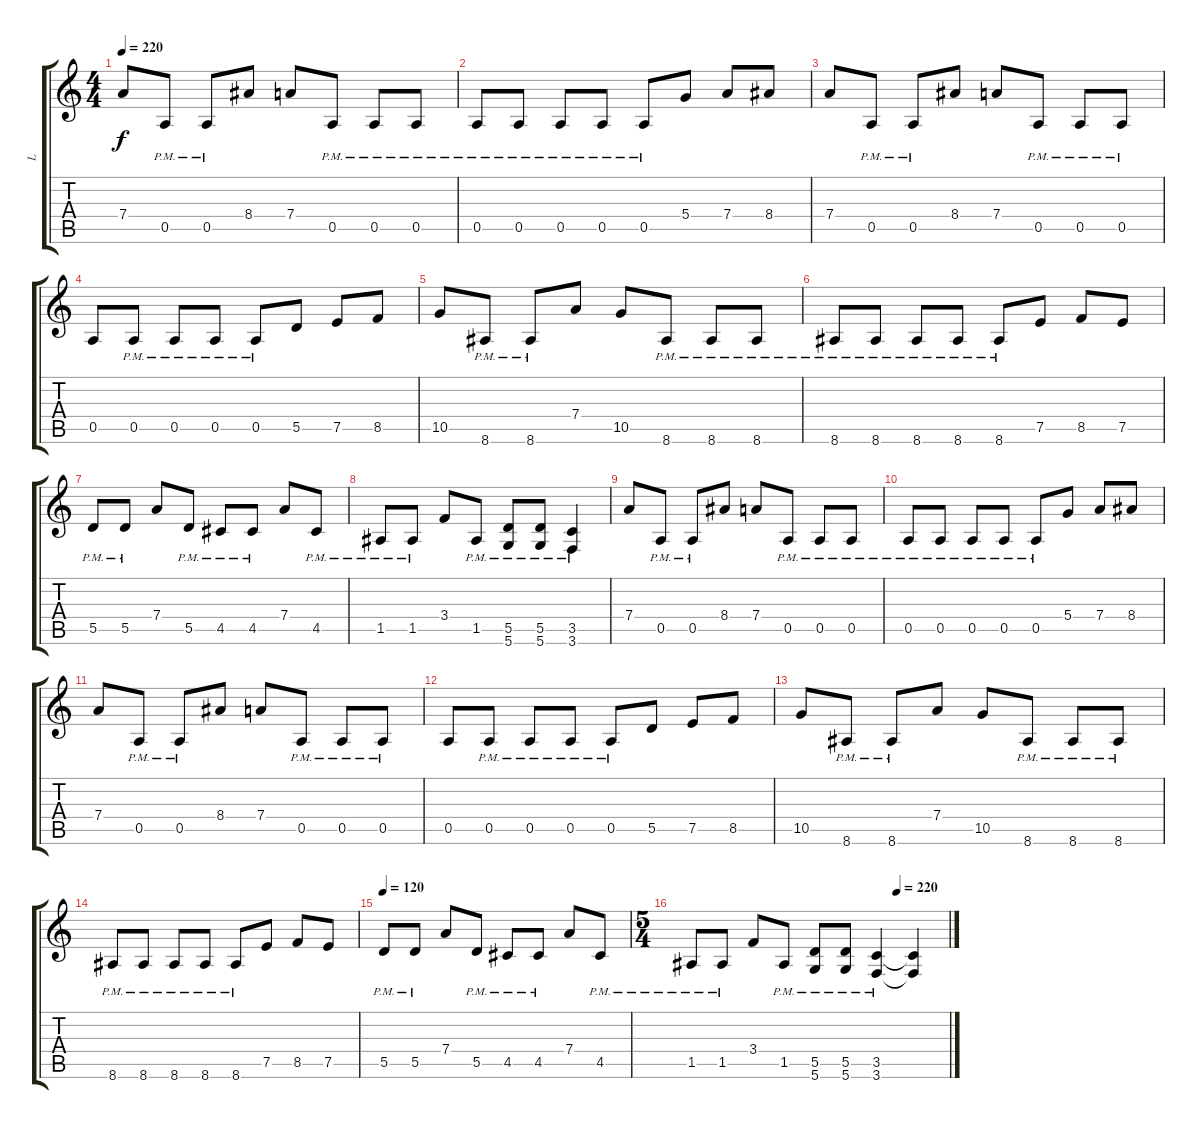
\track ("L" "L") {instrument distortionguitar}
\staff {score tabs}
\tuning (E4 B3 G3 D3 A2 D2) {hide}
\ts (4 4)
\tempo 220
\clef g2
\ks c
7.4.8{dy f} 0.5{pm}.8 0.5{pm}.8 8.4.8 7.4.8 0.5{pm}.8 0.5{pm}.8 0.5{pm}.8 |
0.5{pm}.8 0.5{pm}.8 0.5{pm}.8 0.5{pm}.8 0.5{pm}.8 5.4.8 7.4.8 8.4.8 |
7.4.8 0.5{pm}.8 0.5{pm}.8 8.4.8 7.4.8 0.5{pm}.8 0.5{pm}.8 0.5{pm}.8 |
0.5.8 0.5{pm}.8 0.5{pm}.8 0.5{pm}.8 0.5{pm}.8 5.5.8 7.5.8 8.5.8 |
10.5.8 8.6{pm}.8 8.6{pm}.8 7.4.8 10.5.8 8.6{pm}.8 8.6{pm}.8 8.6{pm}.8 |
8.6{pm}.8 8.6{pm}.8 8.6{pm}.8 8.6{pm}.8 8.6{pm}.8 7.5.8 8.5.8 7.5.8 |
5.5{pm}.8 5.5{pm}.8 7.4.8 5.5{pm}.8 4.5{pm}.8 4.5{pm}.8 7.4.8 4.5{pm}.8 |
1.5{pm}.8 1.5{pm}.8 3.4.8 1.5{pm}.8 (5.5{pm} 5.6{pm}).8 (5.5{pm} 5.6{pm}).8 (3.5{pm} 3.6{pm}).4 |
7.4.8 0.5{pm}.8 0.5{pm}.8 8.4.8 7.4.8 0.5{pm}.8 0.5{pm}.8 0.5{pm}.8 |
0.5{pm}.8 0.5{pm}.8 0.5{pm}.8 0.5{pm}.8 0.5{pm}.8 5.4.8 7.4.8 8.4.8 |
7.4.8 0.5{pm}.8 0.5{pm}.8 8.4.8 7.4.8 0.5{pm}.8 0.5{pm}.8 0.5{pm}.8 |
0.5.8 0.5{pm}.8 0.5{pm}.8 0.5{pm}.8 0.5{pm}.8 5.5.8 7.5.8 8.5.8 |
10.5.8 8.6{pm}.8 8.6{pm}.8 7.4.8 10.5.8 8.6{pm}.8 8.6{pm}.8 8.6{pm}.8 |
8.6{pm}.8 8.6{pm}.8 8.6{pm}.8 8.6{pm}.8 8.6{pm}.8 7.5.8 8.5.8 7.5.8 |
\tempo 120
5.5{pm}.8 5.5{pm}.8 7.4.8 5.5{pm}.8 4.5{pm}.8 4.5{pm}.8 7.4.8 4.5{pm}.8 |
\ts (5 4)
\tempo (220 0.8)
1.5{pm}.8 1.5{pm}.8 3.4.8 1.5{pm}.8 (5.5{pm} 5.6{pm}).8 (5.5{pm} 5.6{pm}).8 (3.5{pm} 3.6{pm}).4 (3.5{t} 3.6{t}).4
